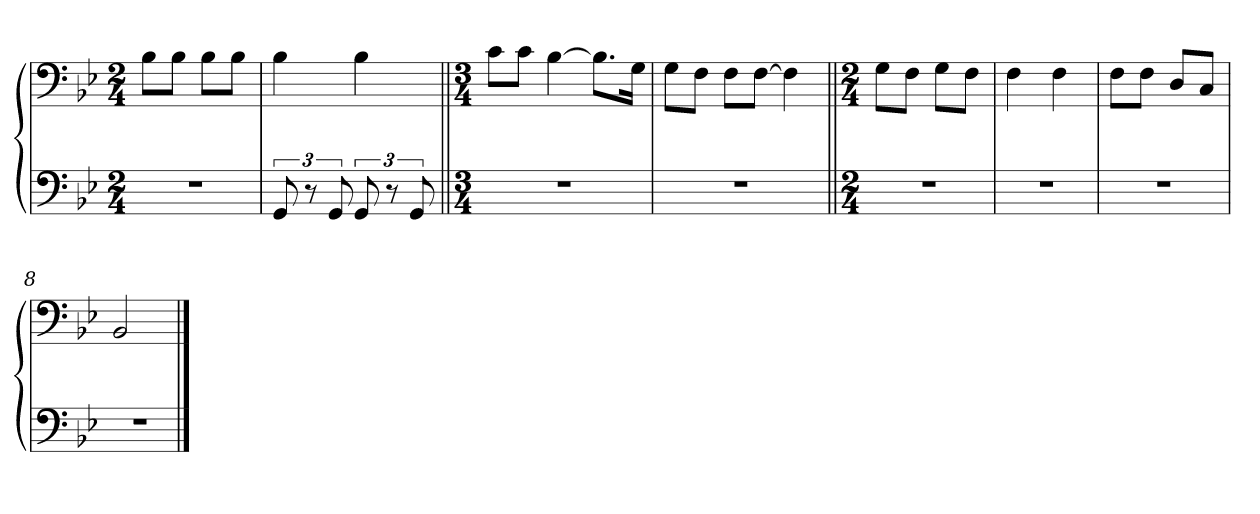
**kern	**kern
*part1	*part1
*staff2	*staff1
*clefF4	*clefF4
*k[b-e-]	*k[b-e-]
*M2/4	*M2/4
=1	=1
2r	8B-\L
.	8B-\J
.	8B-\L
.	8B-\J
=2	=2
12GG/	4B-\
12r	.
12GG/	.
12GG/	4B-\
12r	.
12GG/	.
=3||	=3||
*M3/4	*M3/4
2.r	8c\L
.	8c\J
.	[4B-\
.	8.B-\L]
.	16G\Jk
=4	=4
2.r	8G\L
.	8F\J
.	8F\L
.	[8F\J
.	4F\]
=5||	=5||
*M2/4	*M2/4
2r	8G\L
.	8F\J
.	8G\L
.	8F\J
=6	=6
2r	4F\
.	4F\
=7	=7
2r	8F\L
.	8F\J
.	8D/L
.	8C/J
=8	=8
2r	2BB-/
==	==
*-	*-
